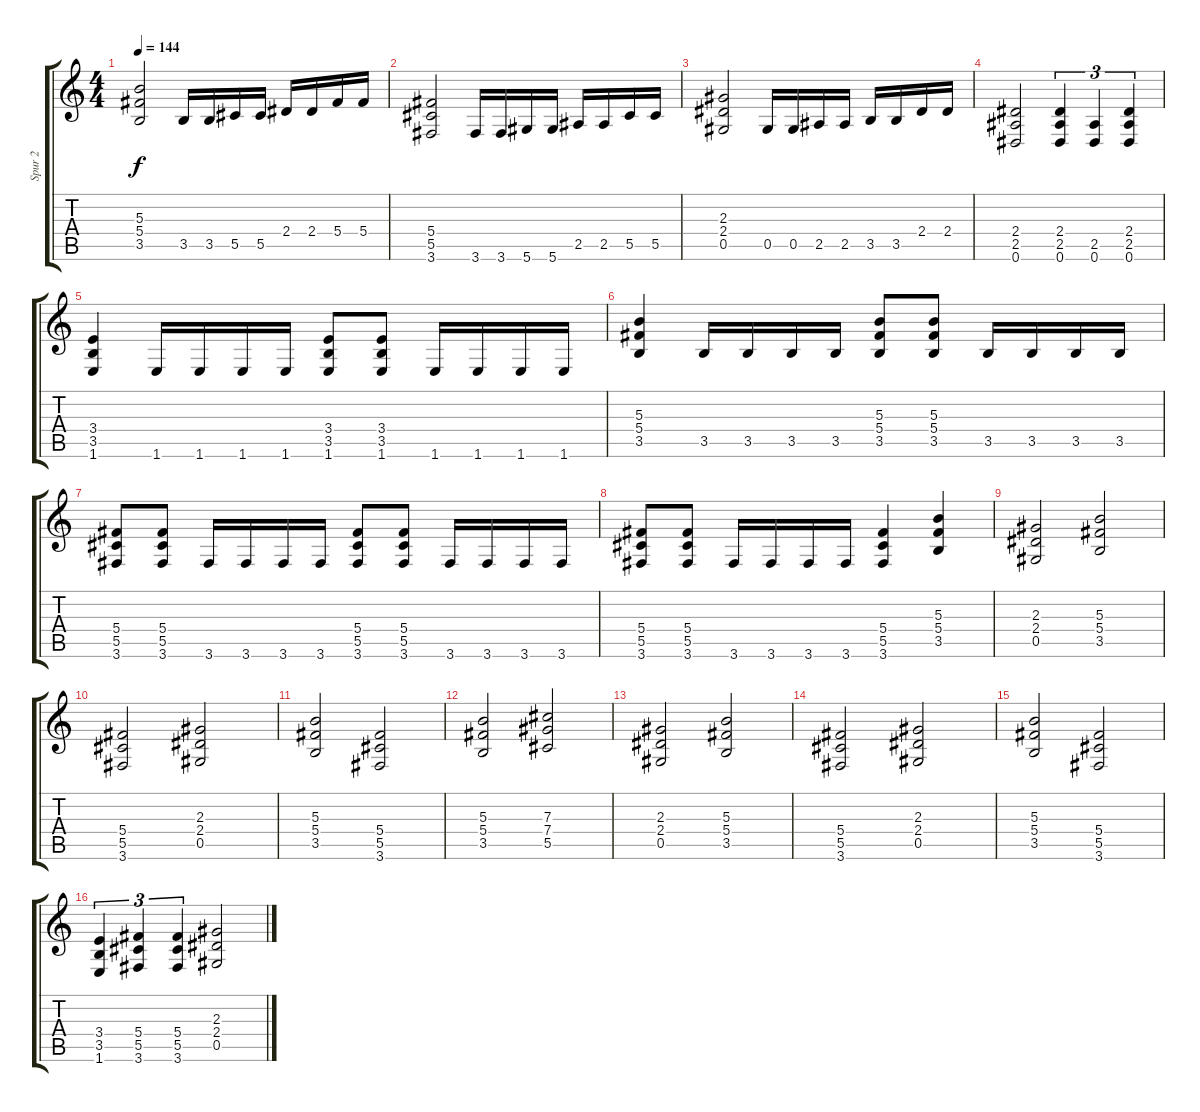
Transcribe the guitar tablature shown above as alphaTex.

\track ("Spur 2" "Spur 2") {instrument distortionguitar}
\staff {score tabs}
\tuning (Eb4 Bb3 Gb3 Db3 Ab2 Eb2) {hide}
\ts (4 4)
\tempo 144
\clef g2
\ks c
(5.3 5.4 3.5).2{dy f} 3.5.16 3.5.16 5.5.16 5.5.16 2.4.16 2.4.16 5.4.16 5.4.16 |
(5.4 5.5 3.6).2 3.6.16 3.6.16 5.6.16 5.6.16 2.5.16 2.5.16 5.5.16 5.5.16 |
(2.3 2.4 0.5).2 0.5.16 0.5.16 2.5.16 2.5.16 3.5.16 3.5.16 2.4.16 2.4.16 |
(2.4 2.5 0.6).2 (2.4 2.5 0.6).4{tu (3 2)} (2.5 0.6).4{tu (3 2)} (2.4 2.5 0.6).4{tu (3 2)} |
(3.4 3.5 1.6).4 1.6.16 1.6.16 1.6.16 1.6.16 (3.4 3.5 1.6).8 (3.4 3.5 1.6).8 1.6.16 1.6.16 1.6.16 1.6.16 |
(5.3 5.4 3.5).4 3.5.16 3.5.16 3.5.16 3.5.16 (5.3 5.4 3.5).8 (5.3 5.4 3.5).8 3.5.16 3.5.16 3.5.16 3.5.16 |
(5.4 5.5 3.6).8 (5.4 5.5 3.6).8 3.6.16 3.6.16 3.6.16 3.6.16 (5.4 5.5 3.6).8 (5.4 5.5 3.6).8 3.6.16 3.6.16 3.6.16 3.6.16 |
(5.4 5.5 3.6).8 (5.4 5.5 3.6).8 3.6.16 3.6.16 3.6.16 3.6.16 (5.4 5.5 3.6).4 (5.3 5.4 3.5).4 |
(2.3 2.4 0.5).2 (5.3 5.4 3.5).2 |
(5.4 5.5 3.6).2 (2.3 2.4 0.5).2 |
(5.3 5.4 3.5).2 (5.4 5.5 3.6).2 |
(5.3 5.4 3.5).2 (7.3 7.4 5.5).2 |
(2.3 2.4 0.5).2 (5.3 5.4 3.5).2 |
(5.4 5.5 3.6).2 (2.3 2.4 0.5).2 |
(5.3 5.4 3.5).2 (5.4 5.5 3.6).2 |
(3.4 3.5 1.6).4{tu (3 2)} (5.4 5.5 3.6).4{tu (3 2)} (5.4 5.5 3.6).4{tu (3 2)} (2.3 2.4 0.5).2
